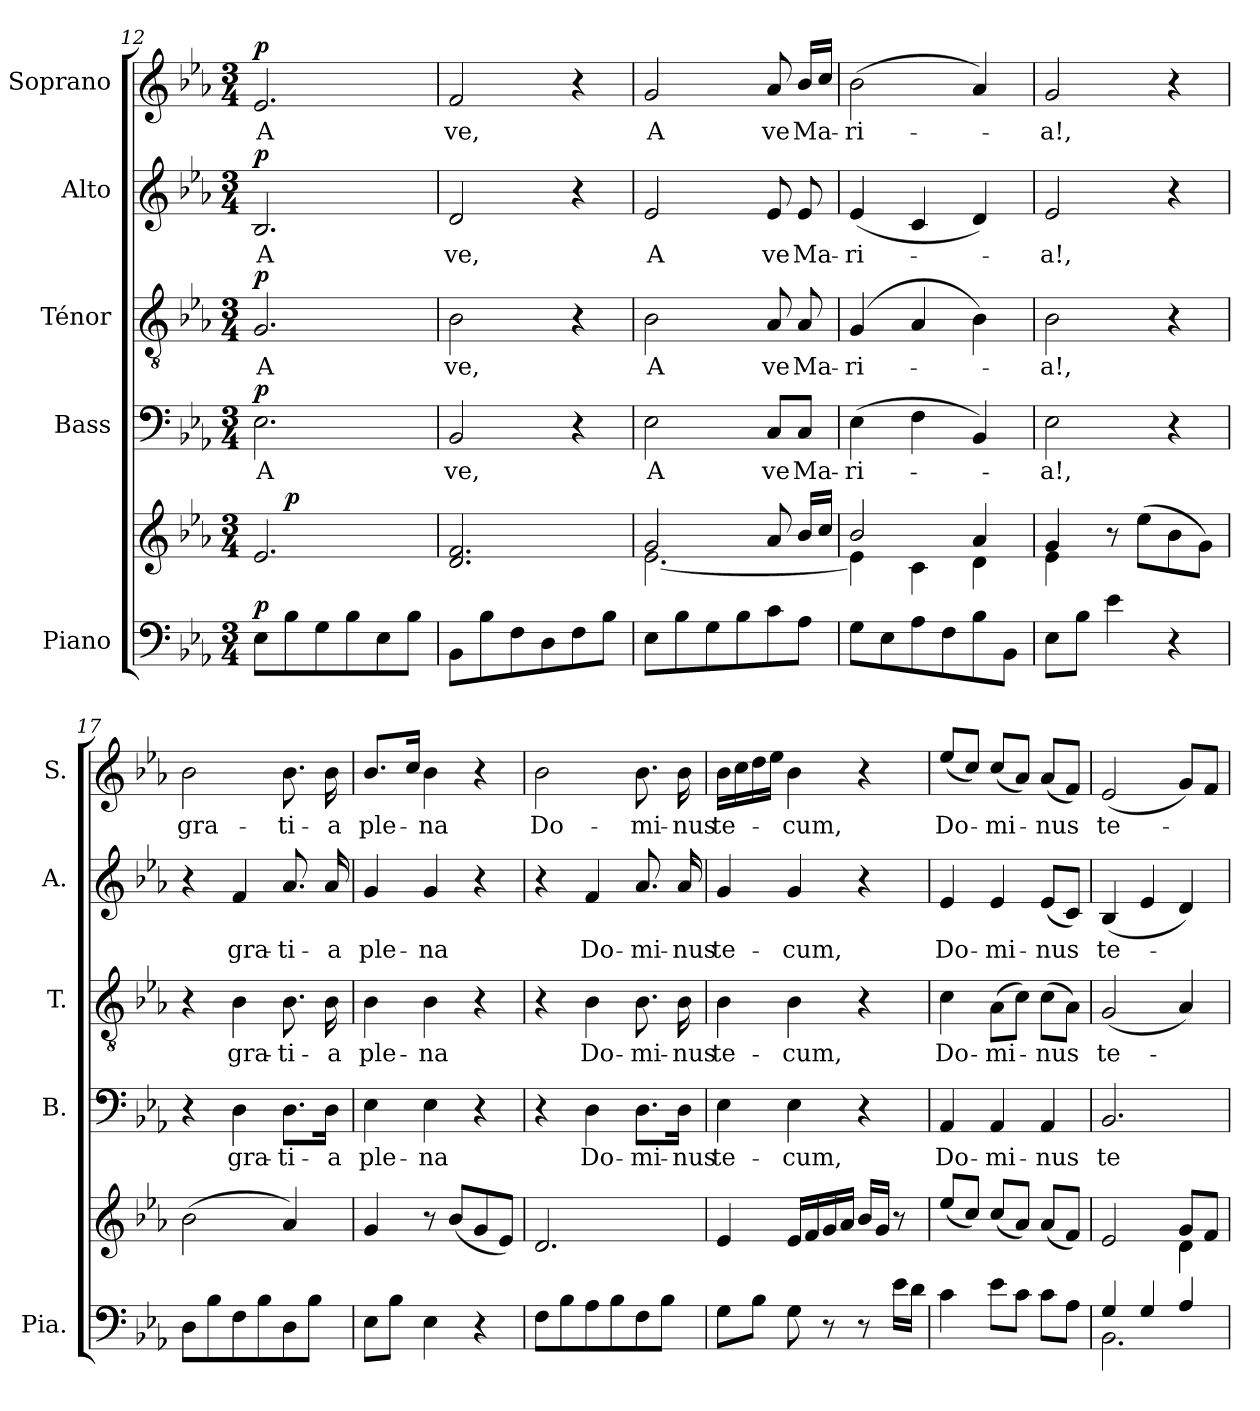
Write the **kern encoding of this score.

**kern	**kern	**dynam	**kern	**text	**dynam	**kern	**text	**dynam	**kern	**text	**dynam	**kern	**text	**dynam
*part5	*part5	*part5	*part4	*part4	*part4	*part3	*part3	*part3	*part2	*part2	*part2	*part1	*part1	*part1
*staff6	*staff5	*staff5/6	*staff4	*staff4	*staff4	*staff3	*staff3	*staff3	*staff2	*staff2	*staff2	*staff1	*staff1	*staff1
*I"Piano	*	*	*I"Bass	*	*	*I"Ténor	*	*	*I"Alto	*	*	*I"Soprano	*	*
*I'Pia.	*	*	*I'B.	*	*	*I'T.	*	*	*I'A.	*	*	*I'S.	*	*
*clefF4	*clefG2	*	*clefF4	*	*	*clefGv2	*	*	*clefG2	*	*	*clefG2	*	*
*k[b-e-a-]	*k[b-e-a-]	*	*k[b-e-a-]	*	*	*k[b-e-a-]	*	*	*k[b-e-a-]	*	*	*k[b-e-a-]	*	*
*M3/4	*M3/4	*	*M3/4	*	*	*M3/4	*	*	*M3/4	*	*	*M3/4	*	*
=12	=12	=12	=12	=12	=12	=12	=12	=12	=12	=12	=12	=12	=12	=12
!	!	!LO:DY:a=2	!	!LO:LY:b	!LO:DY:a	!	!LO:LY:b	!LO:DY:a	!	!LO:LY:b	!LO:DY:a	!	!LO:LY:b	!LO:DY:a
*	*^	*	*	*	*	*	*	*	*	*	*	*	*	*
8E-\L	2.e-/	8ryy	p	2.E-\	A	p	2.G/	A	p	2.B-/	A	p	2.e-/	A	p
!	!	!	!LO:DY:a	!	!	!	!	!	!	!	!	!	!	!	!
8B-\	.	2ryy	p	.	.	.	.	.	.	.	.	.	.	.	.
8G\	.	.	.	.	.	.	.	.	.	.	.	.	.	.	.
8B-\	.	.	.	.	.	.	.	.	.	.	.	.	.	.	.
8E-\	.	.	.	.	.	.	.	.	.	.	.	.	.	.	.
8B-\J	.	8ryy	.	.	.	.	.	.	.	.	.	.	.	.	.
=13	=13	=13	=13	=13	=13	=13	=13	=13	=13	=13	=13	=13	=13	=13	=13
!	!	!	!	!	!LO:LY:b	!	!	!LO:LY:b	!	!	!LO:LY:b	!	!	!LO:LY:b	!
*	*v	*v	*	*	*	*	*	*	*	*	*	*	*	*	*
8BB-\L	2.d/ 2.f/	.	2BB-/	ve,	.	2B-\	ve,	.	2d/	ve,	.	2f/	ve,	.
8B-\	.	.	.	.	.	.	.	.	.	.	.	.	.	.
8F\	.	.	.	.	.	.	.	.	.	.	.	.	.	.
8D\	.	.	.	.	.	.	.	.	.	.	.	.	.	.
8F\	.	.	4r	.	.	4r	.	.	4r	.	.	4r	.	.
8B-\J	.	.	.	.	.	.	.	.	.	.	.	.	.	.
=14	=14	=14	=14	=14	=14	=14	=14	=14	=14	=14	=14	=14	=14	=14
*	*^	*	*	*	*	*	*	*	*	*	*	*	*	*
!	!	!	!	!	!LO:LY:b	!	!	!LO:LY:b	!	!	!LO:LY:b	!	!	!LO:LY:b	!
8E-\L	2g/	[2.e-\	.	2E-\	A	.	2B-\	A	.	2e-/	A	.	2g/	A	.
8B-\	.	.	.	.	.	.	.	.	.	.	.	.	.	.	.
8G\	.	.	.	.	.	.	.	.	.	.	.	.	.	.	.
8B-\	.	.	.	.	.	.	.	.	.	.	.	.	.	.	.
!	!	!	!	!	!LO:LY:b	!	!	!LO:LY:b	!	!	!LO:LY:b	!	!	!LO:LY:b	!
8c\	8a-/	.	.	8C/L	ve	.	8A-/	ve	.	8e-/	ve	.	8a-/	ve	.
!	!	!	!	!	!LO:LY:b	!	!	!LO:LY:b	!	!	!LO:LY:b	!	!	!LO:LY:b	!
8A-\J	16b-/LL	.	.	8C/J	Ma-	.	8A-/	Ma-	.	8e-/	Ma-	.	16b-/LL	Ma-	.
.	16cc/JJ	.	.	.	.	.	.	.	.	.	.	.	16cc/JJ	.	.
!!LO:PB:g=z
=15	=15	=15	=15	=15	=15	=15	=15	=15	=15	=15	=15	=15	=15	=15	=15
!	!	!	!	!	!LO:LY:b	!	!	!LO:LY:b	!	!	!LO:LY:b	!	!	!LO:LY:b	!
8G\L	2b-/	4e-\]	.	(>4E-\	ri-	.	(>4G/	ri-	.	(>4e-/	ri-	.	(>2b-\	ri-	.
8E-\	.	.	.	.	.	.	.	.	.	.	.	.	.	.	.
8A-\	.	4c\	.	4F\	.	.	4A-/	.	.	4c/	.	.	.	.	.
8F\	.	.	.	.	.	.	.	.	.	.	.	.	.	.	.
8B-\	4a-/	4d\	.	4BB-/)	.	.	4B-\)	.	.	4d/)	.	.	4a-/)	.	.
8BB-\J	.	.	.	.	.	.	.	.	.	.	.	.	.	.	.
=16	=16	=16	=16	=16	=16	=16	=16	=16	=16	=16	=16	=16	=16	=16	=16
!	!	!	!	!	!LO:LY:b	!	!	!LO:LY:b	!	!	!LO:LY:b	!	!	!LO:LY:b	!
8E-\L	4g/	4e-\	.	2E-\	a!,	.	2B-\	a!,	.	2e-/	a!,	.	2g/	a!,	.
8B-\J	.	.	.	.	.	.	.	.	.	.	.	.	.	.	.
4e-\	8r	2ryy	.	.	.	.	.	.	.	.	.	.	.	.	.
.	(>8ee-\L	.	.	.	.	.	.	.	.	.	.	.	.	.	.
4r	8b-\	.	.	4r	.	.	4r	.	.	4r	.	.	4r	.	.
.	8g\J)	.	.	.	.	.	.	.	.	.	.	.	.	.	.
*	*v	*v	*	*	*	*	*	*	*	*	*	*	*	*	*
=17	=17	=17	=17	=17	=17	=17	=17	=17	=17	=17	=17	=17	=17	=17
!	!	!	!	!	!	!	!	!	!	!	!	!	!LO:LY:b	!
8D\L	(>2b-\	.	4r	.	.	4r	.	.	4r	.	.	2b-\	gra-	.
8B-\	.	.	.	.	.	.	.	.	.	.	.	.	.	.
!	!	!	!	!LO:LY:b	!	!	!LO:LY:b	!	!	!LO:LY:b	!	!	!	!
8F\	.	.	4D\	gra-	.	4B-\	gra-	.	4f/	gra-	.	.	.	.
8B-\	.	.	.	.	.	.	.	.	.	.	.	.	.	.
!	!	!	!	!LO:LY:b	!	!	!LO:LY:b	!	!	!LO:LY:b	!	!	!LO:LY:b	!
8D\	4a-/)	.	8.D\L	-ti-	.	8.B-\	-ti-	.	8.a-/	-ti-	.	8.b-\	-ti-	.
8B-\J	.	.	.	.	.	.	.	.	.	.	.	.	.	.
!	!	!	!	!LO:LY:b	!	!	!LO:LY:b	!	!	!LO:LY:b	!	!	!LO:LY:b	!
.	.	.	16D\Jk	-a	.	16B-\	-a	.	16a-/	-a	.	16b-\	-a	.
=18	=18	=18	=18	=18	=18	=18	=18	=18	=18	=18	=18	=18	=18	=18
!	!	!	!	!LO:LY:b	!	!	!LO:LY:b	!	!	!LO:LY:b	!	!	!LO:LY:b	!
8E-\L	4g/	.	4E-\	ple-	.	4B-\	ple-	.	4g/	ple-	.	8.b-/L	ple-	.
8B-\J	.	.	.	.	.	.	.	.	.	.	.	.	.	.
.	.	.	.	.	.	.	.	.	.	.	.	16cc/Jk	.	.
!	!	!	!	!LO:LY:b	!	!	!LO:LY:b	!	!	!LO:LY:b	!	!	!LO:LY:b	!
4E-\	8r	.	4E-\	na	.	4B-\	na	.	4g/	-na	.	4b-\	na	.
.	(<8b-/L	.	.	.	.	.	.	.	.	.	.	.	.	.
4r	8g/	.	4r	.	.	4r	.	.	4r	.	.	4r	.	.
.	8e-/J)	.	.	.	.	.	.	.	.	.	.	.	.	.
=19	=19	=19	=19	=19	=19	=19	=19	=19	=19	=19	=19	=19	=19	=19
!	!	!	!	!	!	!	!	!	!	!	!	!	!LO:LY:b	!
8F\L	2.d/	.	4r	.	.	4r	.	.	4r	.	.	2b-\	Do-	.
8B-\	.	.	.	.	.	.	.	.	.	.	.	.	.	.
!	!	!	!	!LO:LY:b	!	!	!LO:LY:b	!	!	!LO:LY:b	!	!	!	!
8A-\	.	.	4D\	Do-	.	4B-\	Do-	.	4f/	Do-	.	.	.	.
8B-\	.	.	.	.	.	.	.	.	.	.	.	.	.	.
!	!	!	!	!LO:LY:b	!	!	!LO:LY:b	!	!	!LO:LY:b	!	!	!LO:LY:b	!
8F\	.	.	8.D\L	-mi-	.	8.B-\	-mi-	.	8.a-/	-mi-	.	8.b-\	-mi-	.
8B-\J	.	.	.	.	.	.	.	.	.	.	.	.	.	.
!	!	!	!	!LO:LY:b	!	!	!LO:LY:b	!	!	!LO:LY:b	!	!	!LO:LY:b	!
.	.	.	16D\Jk	-nus	.	16B-\	-nus	.	16a-/	-nus	.	16b-\	-nus	.
=20	=20	=20	=20	=20	=20	=20	=20	=20	=20	=20	=20	=20	=20	=20
!	!	!	!	!LO:LY:b	!	!	!LO:LY:b	!	!	!LO:LY:b	!	!	!LO:LY:b	!
8G\L	4e-/	.	4E-\	te-	.	4B-\	te-	.	4g/	te-	.	16b-\LL	te-	.
.	.	.	.	.	.	.	.	.	.	.	.	16cc\	.	.
8B-\J	.	.	.	.	.	.	.	.	.	.	.	16dd\	.	.
.	.	.	.	.	.	.	.	.	.	.	.	16ee-\JJ	.	.
!	!	!	!	!LO:LY:b	!	!	!LO:LY:b	!	!	!LO:LY:b	!	!	!LO:LY:b	!
8G\	16e-/LL	.	4E-\	-cum,	.	4B-\	-cum,	.	4g/	-cum,	.	4b-\	-cum,	.
.	16f/	.	.	.	.	.	.	.	.	.	.	.	.	.
8r	16g/	.	.	.	.	.	.	.	.	.	.	.	.	.
.	16a-/JJ	.	.	.	.	.	.	.	.	.	.	.	.	.
8r	16b-/LL	.	4r	.	.	4r	.	.	4r	.	.	4r	.	.
.	16g/JJ	.	.	.	.	.	.	.	.	.	.	.	.	.
16e-\LL	8r	.	.	.	.	.	.	.	.	.	.	.	.	.
16d\JJ	.	.	.	.	.	.	.	.	.	.	.	.	.	.
!!LO:LB:g=z
=21	=21	=21	=21	=21	=21	=21	=21	=21	=21	=21	=21	=21	=21	=21
!	!	!	!	!LO:LY:b	!	!	!LO:LY:b	!	!	!LO:LY:b	!	!	!LO:LY:b	!
4c\	(<8ee-/L	.	4AA-/	Do-	.	4c\	Do-	.	4e-/	Do-	.	(<8ee-/L	Do-	.
.	8cc/J)	.	.	.	.	.	.	.	.	.	.	8cc/J)	.	.
!	!	!	!	!LO:LY:b	!	!	!LO:LY:b	!	!	!LO:LY:b	!	!	!LO:LY:b	!
8e-\L	(<8cc/L	.	4AA-/	mi-	.	(>8A-\L	mi-	.	4e-/	mi-	.	(<8cc/L	mi-	.
8c\J	8a-/J)	.	.	.	.	8c\J)	.	.	.	.	.	8a-/J)	.	.
!	!	!	!	!LO:LY:b	!	!	!LO:LY:b	!	!	!LO:LY:b	!	!	!LO:LY:b	!
8c\L	(<8a-/L	.	4AA-/	nus	.	(>8c\L	nus	.	(<8e-/L	nus	.	(<8a-/L	nus	.
8A-\J	8f/J)	.	.	.	.	8A-\J)	.	.	8c/J)	.	.	8f/J)	.	.
=22	=22	=22	=22	=22	=22	=22	=22	=22	=22	=22	=22	=22	=22	=22
*^	*^	*	*	*	*	*	*	*	*	*	*	*	*	*
!	!	!	!	!	!	!LO:LY:b	!	!	!LO:LY:b	!	!	!LO:LY:b	!	!	!LO:LY:b	!
4G/	2.BB-\	2e-/	2ryy	.	2.BB-/	te-	.	(<2G/	te-	.	(>4B-/	te-	.	(>2e-/	te-	.
4G/	.	.	.	.	.	.	.	.	.	.	4e-/	.	.	.	.	.
4A-/	.	8g/L	4d\	.	.	.	.	4A-/)	.	.	4d/)	.	.	8g/L)	.	.
.	.	8f/J	.	.	.	.	.	.	.	.	.	.	.	8f/J	.	.
*v	*v	*	*	*	*	*	*	*	*	*	*	*	*	*	*	*
*	*v	*v	*	*	*	*	*	*	*	*	*	*	*	*	*
=	=	=	=	=	=	=	=	=	=	=	=	=	=	=
*-	*-	*-	*-	*-	*-	*-	*-	*-	*-	*-	*-	*-	*-	*-
